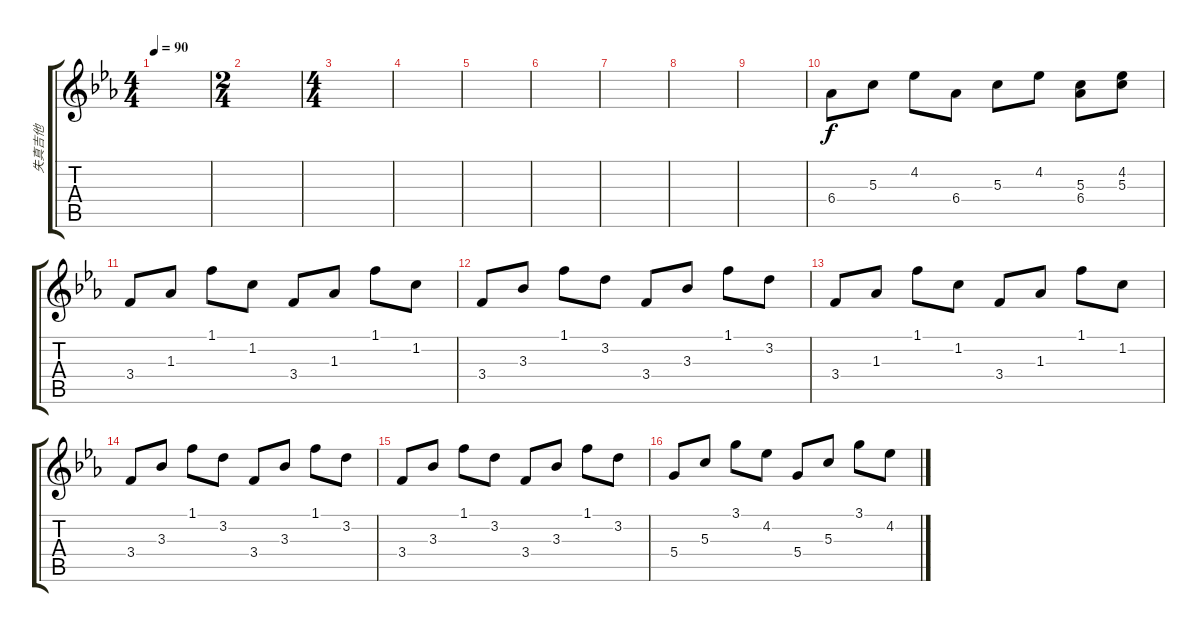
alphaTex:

\track ("失真吉他" "失真吉他") {instrument distortionguitar}
\staff {score tabs}
\tuning (E4 B3 G3 D3 A2 E2) {hide}
\ts (4 4)
\tempo 90
\clef g2
\ks eb
|
\ts (2 4)
|
\ts (4 4)
|
|
|
|
|
|
|
6.4.8{volume 13} 5.3.8 4.2.8 6.4.8 5.3.8 4.2.8 (5.3 6.4).8 (4.2 5.3).8 |
3.4.8 1.3.8 1.1.8 1.2.8 3.4.8 1.3.8 1.1.8 1.2.8 |
3.4.8 3.3.8 1.1.8 3.2.8 3.4.8 3.3.8 1.1.8 3.2.8 |
3.4.8 1.3.8 1.1.8 1.2.8 3.4.8 1.3.8 1.1.8 1.2.8 |
3.4.8 3.3.8 1.1.8 3.2.8 3.4.8 3.3.8 1.1.8 3.2.8 |
3.4.8 3.3.8 1.1.8 3.2.8 3.4.8 3.3.8 1.1.8 3.2.8 |
5.4.8 5.3.8 3.1.8 4.2.8 5.4.8 5.3.8 3.1.8 4.2.8
